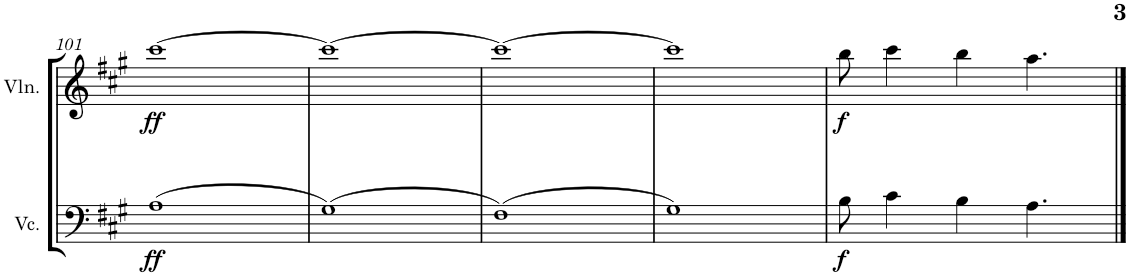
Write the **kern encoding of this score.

**kern	**dynam	**kern	**dynam
*part2	*part2	*part1	*part1
*staff2	*staff2	*staff1	*staff1
*I"Violoncello	*	*I"Violin	*
*I'Vc.	*	*I'Vln.	*
!!LO:PB:g=z
*clefF4	*	*clefG2	*
*k[f#c#g#]	*	*k[f#c#g#]	*
*M4/4	*	*M4/4	*
=101	=101	=101	=101
!	!LO:DY:b	!	!LO:DY:b
(1A	ff	[1ccc#	ff
=102	=102	=102	=102
(1G#)	.	1ccc#_	.
=103	=103	=103	=103
(1F#)	.	1ccc#_	.
=104	=104	=104	=104
1G#)	.	1ccc#]	.
=105	=105	=105	=105
!	!LO:DY:b	!	!LO:DY:b
8B\	f	8bb\	f
4c#\	.	4ccc#\	.
4B\	.	4bb\	.
4.A\	.	4.aa\	.
==	==	==	==
*-	*-	*-	*-
